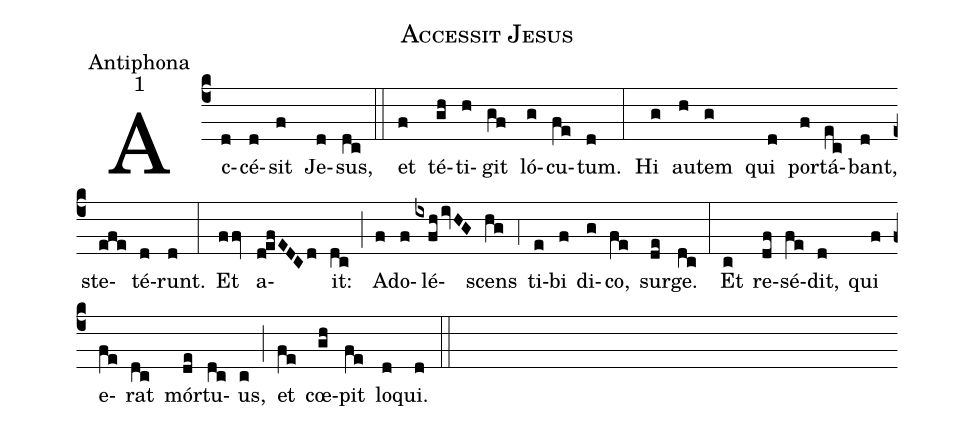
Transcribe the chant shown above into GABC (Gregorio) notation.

name:Accessit Jesus;
office-part:Antiphona;
mode:1;
%%
(c4) Ac(d)cé(d)sit(f) Je(d)sus,(dc) (::)
et(f) té(gh)ti(h)git(gf) ló(g)cu(fe)tum.(d) (:)
Hi(g) au(h)tem(g) qui(d) por(f)tá(ec)bant,(d) ste(efe)té(d)runt.(d) (:)
Et(ffv) a(d!efEDCd)it:(dc) (;) A(f)do(f)lé(ixfh/ivHG)scens(hg) (,4) ti(e)bi(f) di(g)co,(fe) sur(de)ge.(dc) (:)
Et(c) re(df)sé(fe)dit,(d) qui(f) e(fe)rat(dc) mór(de)tu(dc)us,(c) (;) et(fe) cœ(gh)pit(fe) lo(d)qui.(d) (::)
